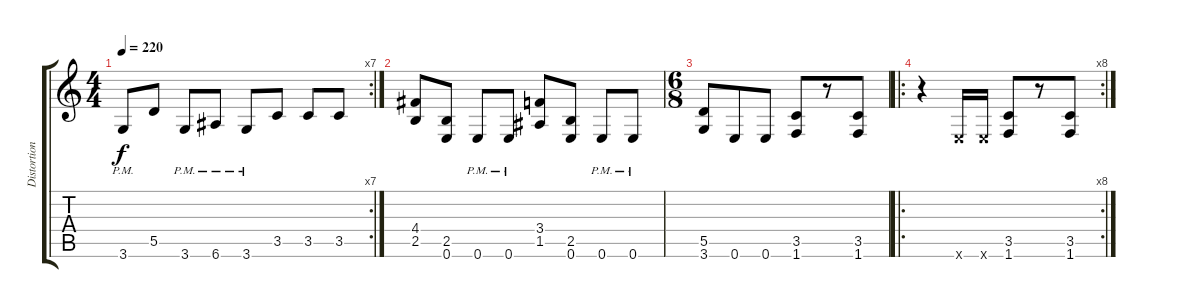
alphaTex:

\track ("Distortion 2" "Distortion") {instrument distortionguitar}
\staff {score tabs}
\tuning (E4 B3 G3 D3 A2 E2) {hide}
\rc 7
\ts (4 4)
\tempo 220
\clef g2
\ks c
3.6{pm}.8{dy f} 5.5.8 3.6{pm}.8 6.6{pm}.8 3.6{pm}.8 3.5.8 3.5.8 3.5.8 |
(4.4 2.5).8 (2.5 0.6).8 0.6{pm}.8 0.6{pm}.8 (3.4 1.5).8 (2.5 0.6).8 0.6{pm}.8 0.6{pm}.8 |
\ts (6 8)
(5.5 3.6).8 0.6.8 0.6.8 (3.5 1.6).8 r.8 (3.5 1.6).8 |
\ro
\rc 8
r.4 0.6{x}.16 0.6{x}.16 (3.5 1.6).8 r.8 (3.5 1.6).8
